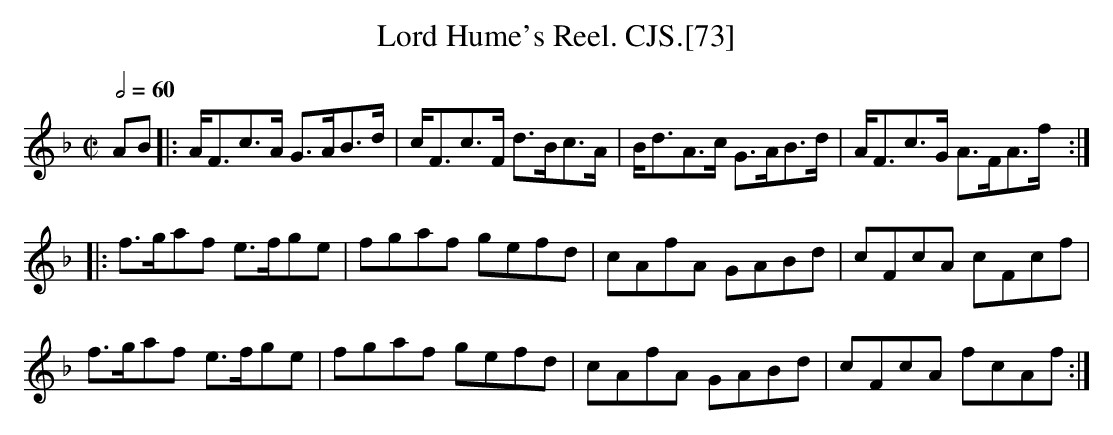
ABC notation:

X:1
T:Lord Hume's Reel. CJS.[73]
M:C|
L:1/8
Q:1/2=60
K:F
AB|:A<Fc>A G>AB>d|c<Fc>F d>Bc>A|B<dA>c G>AB>d|A<Fc>G A>FA>f:|
|:f>gaf e>fge|fgaf gefd|cAfA GABd|cFcA cFcf|
f>gaf e>fge|fgaf gefd|cAfA GABd|cFcA fcAf:|
